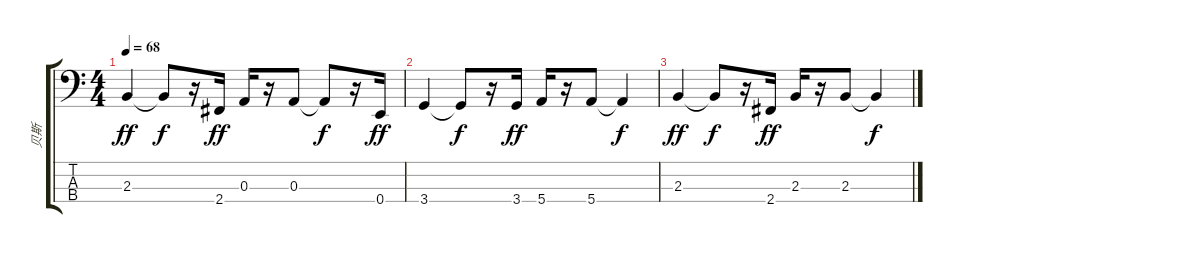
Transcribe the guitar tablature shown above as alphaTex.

\track ("贝斯" "贝斯") {instrument electricbassfinger}
\staff {score tabs}
\tuning (G2 D2 A1 E1) {hide}
\ts (4 4)
\tempo 68
\clef f4
\ks c
2.3.4{dy ff volume 1} 2.3{t}.8{dy f} r.16 2.4.16{dy ff} 0.3.16 r.16 0.3.8 0.3{t}.8{dy f} r.16 0.4.16{dy ff} |
3.4.4 3.4{t}.8{dy f} r.16 3.4.16{dy ff} 5.4.16 r.16 5.4.8 5.4{t}.4{dy f} |
2.3.4{dy ff} 2.3{t}.8{dy f} r.16 2.4.16{dy ff} 2.3.16 r.16 2.3.8 2.3{t}.4{dy f}
